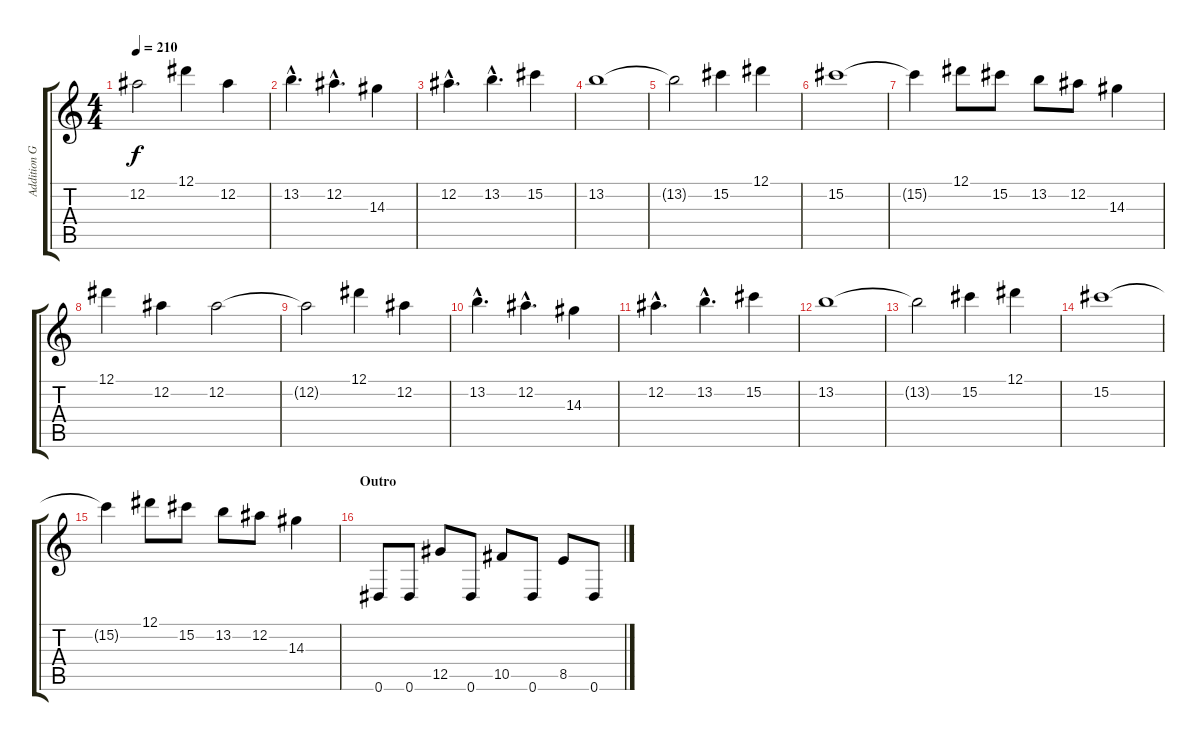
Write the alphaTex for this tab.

\track ("Addition Guitar" "Addition G") {instrument distortionguitar}
\staff {score tabs}
\tuning (Eb4 Bb3 Gb3 Db3 Ab2 Eb2) {hide}
\ts (4 4)
\tempo 210
\clef g2
\ks c
12.2{t}.2{dy f} 12.1.4 12.2.4 |
13.2{hac}.4{d} 12.2{hac}.4{d} 14.3.4 |
12.2{hac}.4{d} 13.2{hac}.4{d} 15.2.4 |
13.2.1 |
13.2{t}.2 15.2.4 12.1.4 |
15.2.1 |
15.2{t}.4 12.1.8 15.2.8 13.2.8 12.2.8 14.3.4 |
12.1.4 12.2.4 12.2.2 |
12.2{t}.2 12.1.4 12.2.4 |
13.2{hac}.4{d} 12.2{hac}.4{d} 14.3.4 |
12.2{hac}.4{d} 13.2{hac}.4{d} 15.2.4 |
13.2.1 |
13.2{t}.2 15.2.4 12.1.4 |
15.2.1 |
15.2{t}.4 12.1.8 15.2.8 13.2.8 12.2.8 14.3.4 |
\section ("" "Outro")
0.6.8 0.6.8 12.5.8 0.6.8 10.5.8 0.6.8 8.5.8 0.6.8
